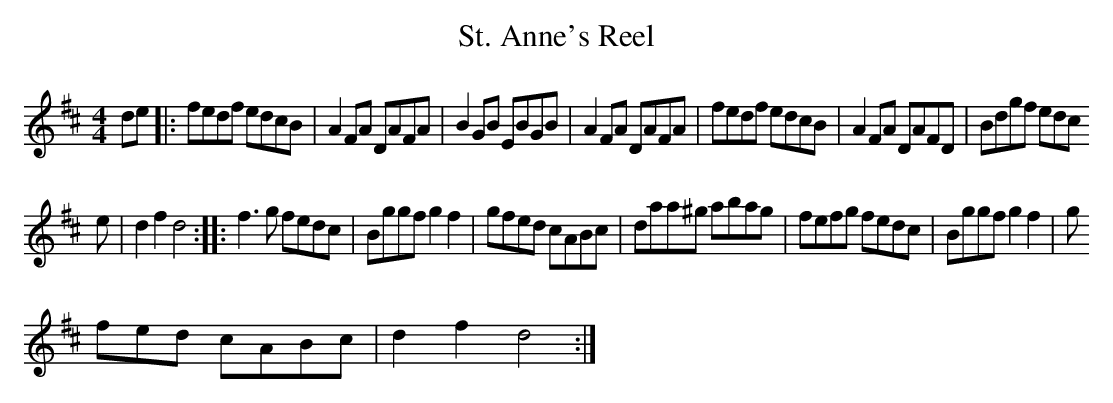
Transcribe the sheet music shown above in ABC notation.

X:1
T:St. Anne's Reel
M:4/4
L:1/8
K:D
de|:fedf edcB|A2FA DAFA|B2GB EBGB|A2FA DAFA|fedf edcB|A2FA DAFD|Bdgf edc
e|d2f2d4:|:f3g fedc|Bggf g2f2|gfed cABc|daa^g abag|fefg fedc|Bggf g2f2|g
fed cABc|d2f2d4:|
